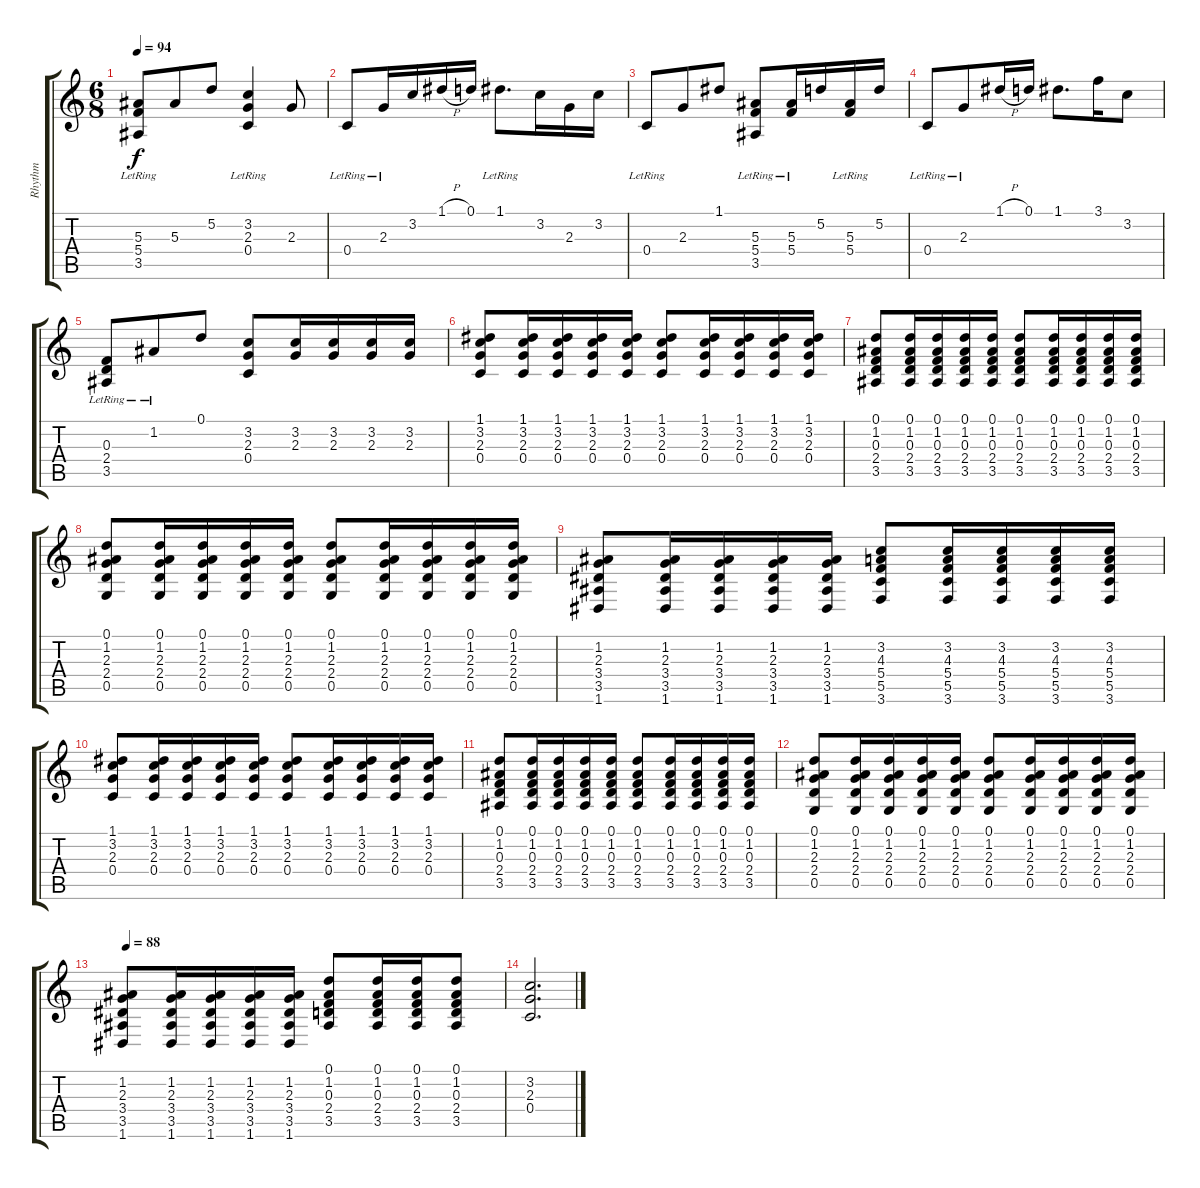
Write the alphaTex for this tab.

\track ("Rhythm" "Rhythm") {instrument acousticguitarsteel}
\staff {score tabs}
\tuning (D4 A3 F3 C3 G2 D2) {hide}
\ts (6 8)
\tempo 94
\clef g2
\ks c
(5.3 5.4{lr} 3.5{lr}).8{dy f} 5.3.8 5.2.8 (3.2{lr} 2.3 0.4{lr}).4 2.3.8 |
0.4{lr}.8 2.3{lr}.16 3.2.16 1.1{h}.16 0.1.16 1.1{lr}.8{d} 3.2.16 2.3.16 3.2.16 |
0.4{lr}.8 2.3.8 1.1.8 (5.3 5.4{lr} 3.5{lr}).8 (5.3{lr} 5.4{lr}).16 5.2.16 (5.3{lr} 5.4{lr}).16 5.2.16 |
0.4{lr}.8 2.3{lr}.8 1.1{h}.16 0.1.16 1.1.8{d} 3.1.16 3.2.8 |
(0.3{lr} 2.4{lr} 3.5{lr}).8 1.2{lr}.8 0.1.8 (3.2 2.3 0.4).8 (3.2 2.3).16 (3.2 2.3).16 (3.2 2.3).16 (3.2 2.3).16 |
(1.1 3.2 2.3 0.4).8 (1.1 3.2 2.3 0.4).16 (1.1 3.2 2.3 0.4).16 (1.1 3.2 2.3 0.4).16 (1.1 3.2 2.3 0.4).16 (1.1 3.2 2.3 0.4).8 (1.1 3.2 2.3 0.4).16 (1.1 3.2 2.3 0.4).16 (1.1 3.2 2.3 0.4).16 (1.1 3.2 2.3 0.4).16 |
(0.1 1.2 0.3 2.4 3.5).8 (0.1 1.2 0.3 2.4 3.5).16 (0.1 1.2 0.3 2.4 3.5).16 (0.1 1.2 0.3 2.4 3.5).16 (0.1 1.2 0.3 2.4 3.5).16 (0.1 1.2 0.3 2.4 3.5).8 (0.1 1.2 0.3 2.4 3.5).16 (0.1 1.2 0.3 2.4 3.5).16 (0.1 1.2 0.3 2.4 3.5).16 (0.1 1.2 0.3 2.4 3.5).16 |
(0.1 1.2 2.3 2.4 0.5).8 (0.1 1.2 2.3 2.4 0.5).16 (0.1 1.2 2.3 2.4 0.5).16 (0.1 1.2 2.3 2.4 0.5).16 (0.1 1.2 2.3 2.4 0.5).16 (0.1 1.2 2.3 2.4 0.5).8 (0.1 1.2 2.3 2.4 0.5).16 (0.1 1.2 2.3 2.4 0.5).16 (0.1 1.2 2.3 2.4 0.5).16 (0.1 1.2 2.3 2.4 0.5).16 |
(1.2 2.3 3.4 3.5 1.6).8 (1.2 2.3 3.4 3.5 1.6).16 (1.2 2.3 3.4 3.5 1.6).16 (1.2 2.3 3.4 3.5 1.6).16 (1.2 2.3 3.4 3.5 1.6).16 (3.2 4.3 5.4 5.5 3.6).8 (3.2 4.3 5.4 5.5 3.6).16 (3.2 4.3 5.4 5.5 3.6).16 (3.2 4.3 5.4 5.5 3.6).16 (3.2 4.3 5.4 5.5 3.6).16 |
(1.1 3.2 2.3 0.4).8 (1.1 3.2 2.3 0.4).16 (1.1 3.2 2.3 0.4).16 (1.1 3.2 2.3 0.4).16 (1.1 3.2 2.3 0.4).16 (1.1 3.2 2.3 0.4).8 (1.1 3.2 2.3 0.4).16 (1.1 3.2 2.3 0.4).16 (1.1 3.2 2.3 0.4).16 (1.1 3.2 2.3 0.4).16 |
(0.1 1.2 0.3 2.4 3.5).8 (0.1 1.2 0.3 2.4 3.5).16 (0.1 1.2 0.3 2.4 3.5).16 (0.1 1.2 0.3 2.4 3.5).16 (0.1 1.2 0.3 2.4 3.5).16 (0.1 1.2 0.3 2.4 3.5).8 (0.1 1.2 0.3 2.4 3.5).16 (0.1 1.2 0.3 2.4 3.5).16 (0.1 1.2 0.3 2.4 3.5).16 (0.1 1.2 0.3 2.4 3.5).16 |
(0.1 1.2 2.3 2.4 0.5).8 (0.1 1.2 2.3 2.4 0.5).16 (0.1 1.2 2.3 2.4 0.5).16 (0.1 1.2 2.3 2.4 0.5).16 (0.1 1.2 2.3 2.4 0.5).16 (0.1 1.2 2.3 2.4 0.5).8 (0.1 1.2 2.3 2.4 0.5).16 (0.1 1.2 2.3 2.4 0.5).16 (0.1 1.2 2.3 2.4 0.5).16 (0.1 1.2 2.3 2.4 0.5).16 |
\tempo 88
(1.2 2.3 3.4 3.5 1.6).8 (1.2 2.3 3.4 3.5 1.6).16 (1.2 2.3 3.4 3.5 1.6).16 (1.2 2.3 3.4 3.5 1.6).16 (1.2 2.3 3.4 3.5 1.6).16 (0.1 1.2 0.3 2.4 3.5).8 (0.1 1.2 0.3 2.4 3.5).16 (0.1 1.2 0.3 2.4 3.5).16 (0.1 1.2 0.3 2.4 3.5).8 |
(3.2 2.3 0.4).2{d}
